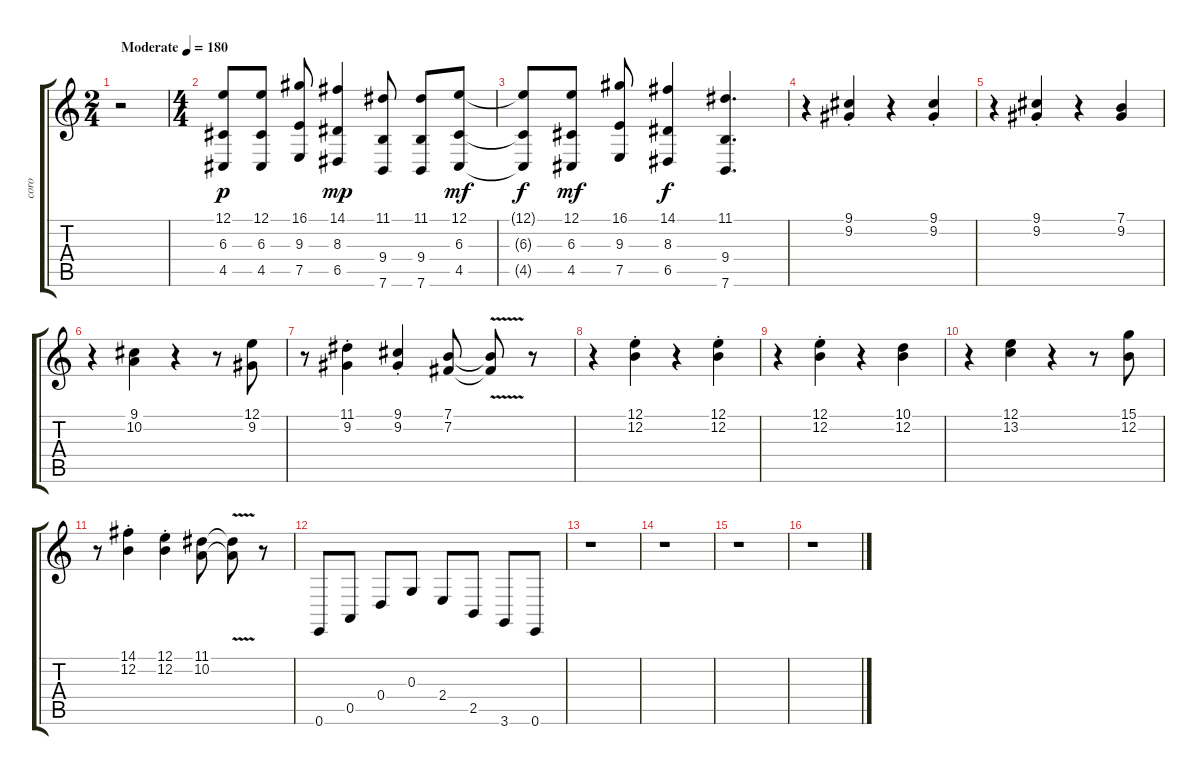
\track ("coro" "coro") {instrument choiraahs}
\staff {score tabs}
\tuning (E4 B3 G3 D3 A2 E2) {hide}
\ts (2 4)
\tempo (180 "Moderate")
\clef g2
\ks c
r.2{dy p instrument choiraahs} |
\ts (4 4)
(12.1 6.3 4.5).8 (12.1 6.3 4.5).8 (16.1 9.3 7.5).8 (14.1 8.3 6.5).4{dy mp} (11.1 9.4 7.6).8 (11.1 9.4 7.6).8 (12.1 6.3 4.5).8{dy mf} |
(12.1{t} 6.3{t} 4.5{t}).8{dy f} (12.1 6.3 4.5).8{dy mf} (16.1 9.3 7.5).8 (14.1 8.3 6.5).4{dy f} (11.1 9.4 7.6).4{d} |
r.4 (9.1{st} 9.2{st}).4 r.4 (9.1{st} 9.2{st}).4 |
r.4 (9.1{st} 9.2{st}).4 r.4 (7.1 9.2).4 |
r.4 (9.1 10.2).4 r.4 r.8 (12.1 9.2).8 |
r.8 (11.1{st} 9.2{st}).4 (9.1{st} 9.2{st}).4 (7.1 7.2).8 (7.1{v t} 7.2{v t}).8 r.8 |
r.4 (12.1{st} 12.2).4 r.4 (12.1{st} 12.2{st}).4 |
r.4 (12.1{st} 12.2{st}).4 r.4 (10.1 12.2).4 |
r.4 (12.1 13.2).4 r.4 r.8 (15.1 12.2).8 |
r.8 (14.1{st} 12.2{st}).4 (12.1{st} 12.2{st}).4 (11.1 10.2).8 (11.1{v t} 10.2{v t}).8 r.8 |
0.6.8{instrument voiceoohs} 0.5.8 0.4.8 0.3.8 2.4.8 2.5.8 3.6.8 0.6.8 |
r.1 |
r.1 |
r.1 |
r.1
